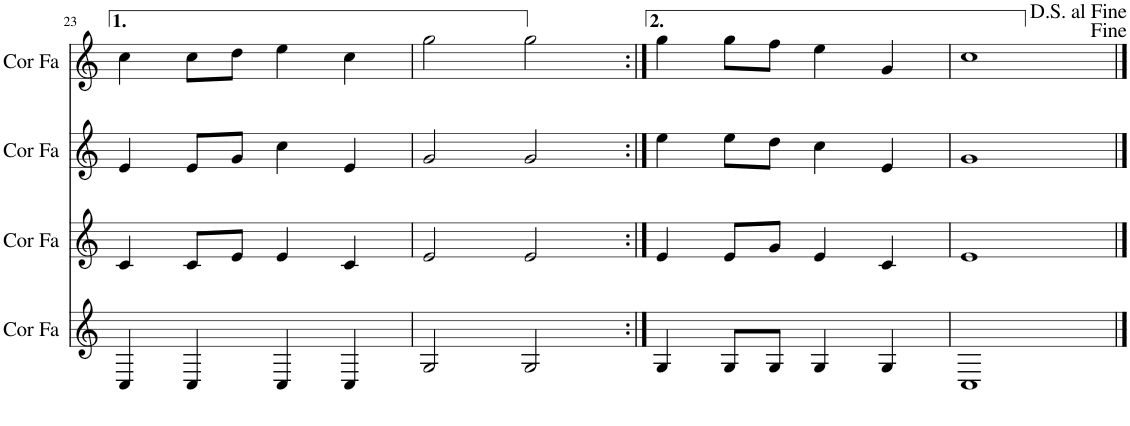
**kern	**kern	**kern	**kern
*part4	*part3	*part2	*part1
*staff4	*staff3	*staff2	*staff1
*I"Cor en Fa	*I"Cor en Fa	*I"Cor en Fa	*I"Cor en Fa
*I'Cor Fa	*I'Cor Fa	*I'Cor Fa	*I'Cor Fa
!!LO:PB:g=z
*clefG2	*clefG2	*clefG2	*clefG2
*Trd4c7	*Trd4c7	*Trd4c7	*Trd4c7
*k[]	*k[]	*k[]	*k[]
*M2/2	*M2/2	*M2/2	*M2/2
*met(c|)	*met(c|)	*met(c|)	*met(c|)
=23	=23	=23	=23
4C/	4c/	4e/	4cc\
4C/	8c/L	8e/L	8cc\L
.	8e/J	8g/J	8dd\J
4C/	4e/	4cc\	4ee\
4C/	4c/	4e/	4cc\
=24	=24	=24	=24
2G/	2e/	2g/	2gg\
2G/	2e/	2g/	2gg\
=25:|!	=25:|!	=25:|!	=25:|!
4G/	4e/	4ee\	4gg\
8G/L	8e/L	8ee\L	8gg\L
8G/J	8g/J	8dd\J	8ff\J
4G/	4e/	4cc\	4ee\
4G/	4c/	4e/	4g/
=26	=26	=26	=26
1C	1e	1g	1cc
==	==	==	==
*-	*-	*-	*-
